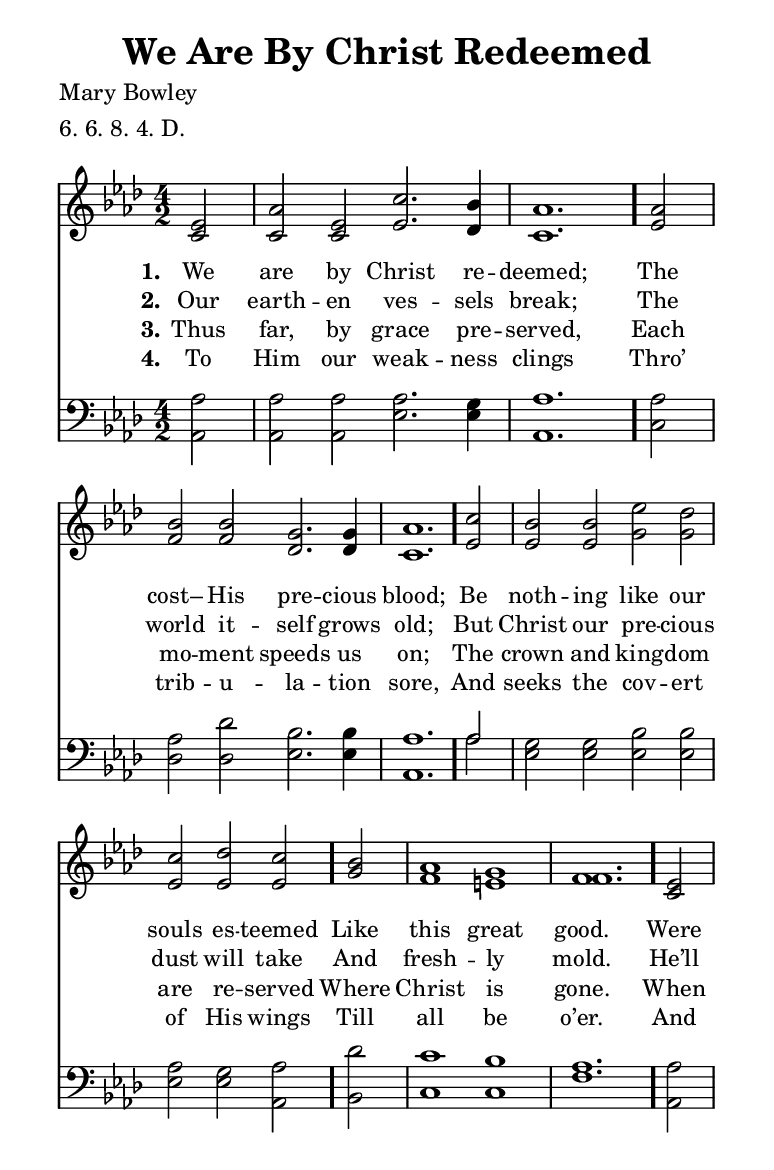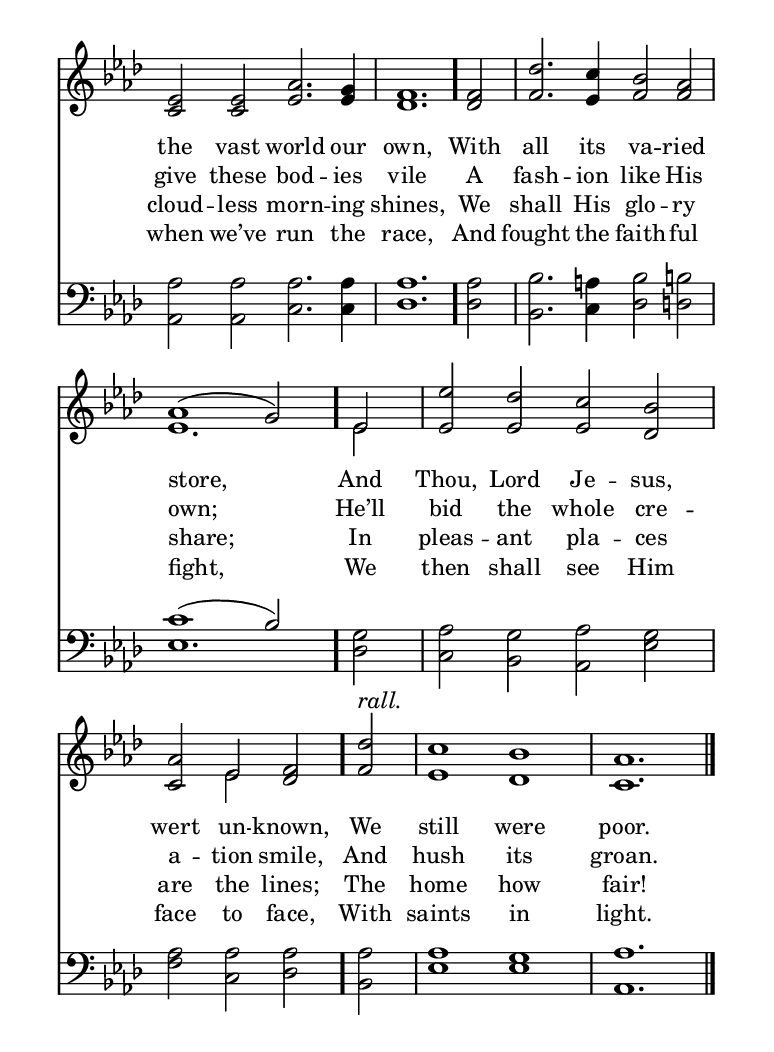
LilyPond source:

\include "common/global.ily"
\paper {
  \include "common/paper.ily"
}

\header{
  hymnnumber = "275"
  title = "We Are By Christ Redeemed"
  tunename = "Priory"
  meter = "6. 6. 8. 4. D."
  poet = "Mary Bowley"
  composer = ""
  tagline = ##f
}

global = {
  \include "common/overrides.ily"
  \override Staff.TimeSignature.style = #'numbered
  \time 4/2
  \override Score.MetronomeMark.transparent = ##t % hide all fermata changes too
  \tempo 2=90
  \key aes \major
  \partial 2
  \autoBeamOff
}

notesSoprano = {
\global
\relative c' {

  ees2 | aes ees c'2. bes4 | aes1.
  aes2 | bes bes g2. g4 | aes1. \eogbreak
  c2 | bes bes ees des | c des c
  bes2 | aes1 g | f1. \eogbreak
  ees2 | ees ees aes2. g4 | f1.
  f2 | des'2. c4 bes2 aes | aes1( g2) \eogbreak
  ees2 | ees' des c bes | aes ees f
  des'2^\markup{\italic rall.} | c1 bes | aes1. \eogbreak

  \bar "|."

}
}

notesAlto = {
\global
\relative e' {

  c2 | c c ees2. des4 | c1.
  ees2 | f f des2. des4 | c1.
  ees2 | ees ees g g | ees ees ees
  g2 | f1 e | f1.
  c2 | c c ees2. ees4 | des1.
  des2 | f2. ees4 f2 f | ees1.
  ees2 | ees ees ees des | c ees des
  f2 | ees1 des | c1.

}
}

notesTenor = {
\global
\relative a {

  aes2 | aes aes aes2. g4 | aes1.
  aes2 | aes des bes2. bes4 | aes1.
  aes2 | g g bes bes | aes g aes
  des2 | c1 bes | aes1.
  aes2 | aes aes aes2. aes4 | aes1.
  aes2 | bes2. a4 bes2 b | c1( bes2)
  g2 | aes g aes g | aes aes aes
  aes2 | aes1 g | aes1.

}
}

notesBass = {
\global
\relative f, {

  aes2 | aes aes ees'2. ees4 | aes,1.
  c2 | des des ees2. ees4 | aes,1.
  aes'2 | ees ees ees ees | ees ees aes,
  bes2 | c1 c | f1.
  aes,2 | aes aes c2. c4 | des1.
  des2 | bes2. c4 des2 d | ees1.
  des2 | c bes aes ees' | f c des
  bes2 | ees1 ees | aes,1.

}
}

wordsA = \lyricmode {
\set stanza = "1."

We are by Christ re -- deemed; \bar "."
The cost– His pre -- cious blood; \bar "."
Be noth -- ing like our souls es -- teemed \bar "."
Like this great good. \bar "."
Were the vast world our own, \bar "."
With all its va -- ried store, \bar "."
And Thou, Lord Je -- sus, wert un -- known, \bar "."
We still were poor. \bar "."

}

wordsB = \lyricmode {
\set stanza = "2."

Our earth -- en ves -- sels break;
The world it -- self grows old;
But Christ our pre -- cious dust will take
And fresh -- ly mold.
He’ll give these bod -- ies vile
A fash -- ion like His own;
He’ll bid the whole cre -- a -- tion smile,
And hush its groan.

}

wordsC = \lyricmode {
\set stanza = "3."

Thus far, by grace pre -- served,
Each mo -- ment speeds us on;
The crown and king -- dom are re -- served
Where Christ is gone.
When cloud -- less morn -- ing shines,
We shall His glo -- ry share;
In pleas -- ant pla -- ces are the lines;
The home how fair!

}

wordsD = \lyricmode {
\set stanza = "4."

To Him our weak -- ness clings
Thro’ trib -- u -- la -- tion sore,
And seeks the cov -- ert of His wings
Till all be o’er.
And when we’ve run the race,
And fought the faith -- ful fight,
We then shall see Him face to face,
With saints in light.

}

\score {
  \context ChoirStaff <<
    \context Staff = upper <<
      \set ChoirStaff.systemStartDelimiter = #'SystemStartBar
      \partcombine #'(2 . 9) \notesSoprano \notesAlto
      \context NullVoice = sopranos { \voiceOne << \notesSoprano >> }
      \context NullVoice = altos { \voiceTwo << \notesAlto >> }
      \context Lyrics = one   \lyricsto sopranos \wordsA
      \context Lyrics = two   \lyricsto sopranos \wordsB
      \context Lyrics = three \lyricsto sopranos \wordsC
      \context Lyrics = four  \lyricsto sopranos \wordsD
    >>
    \context Staff = men <<
      \clef bass
      \partcombine #'(2 . 9) \notesTenor \notesBass
      \context NullVoice = tenors { \voiceOne << \notesTenor >> }
      \context NullVoice = basses { \voiceTwo << \notesBass >> }
    >>
  >>
  \layout {
    \include "common/layout.ily"
  }
  \midi{
    \include "common/midi.ily"
  }
}

\version "2.19.49"  % necessary for upgrading to future LilyPond versions.

% vi:set et ts=2 sw=2 ai nocindent syntax=lilypond:
